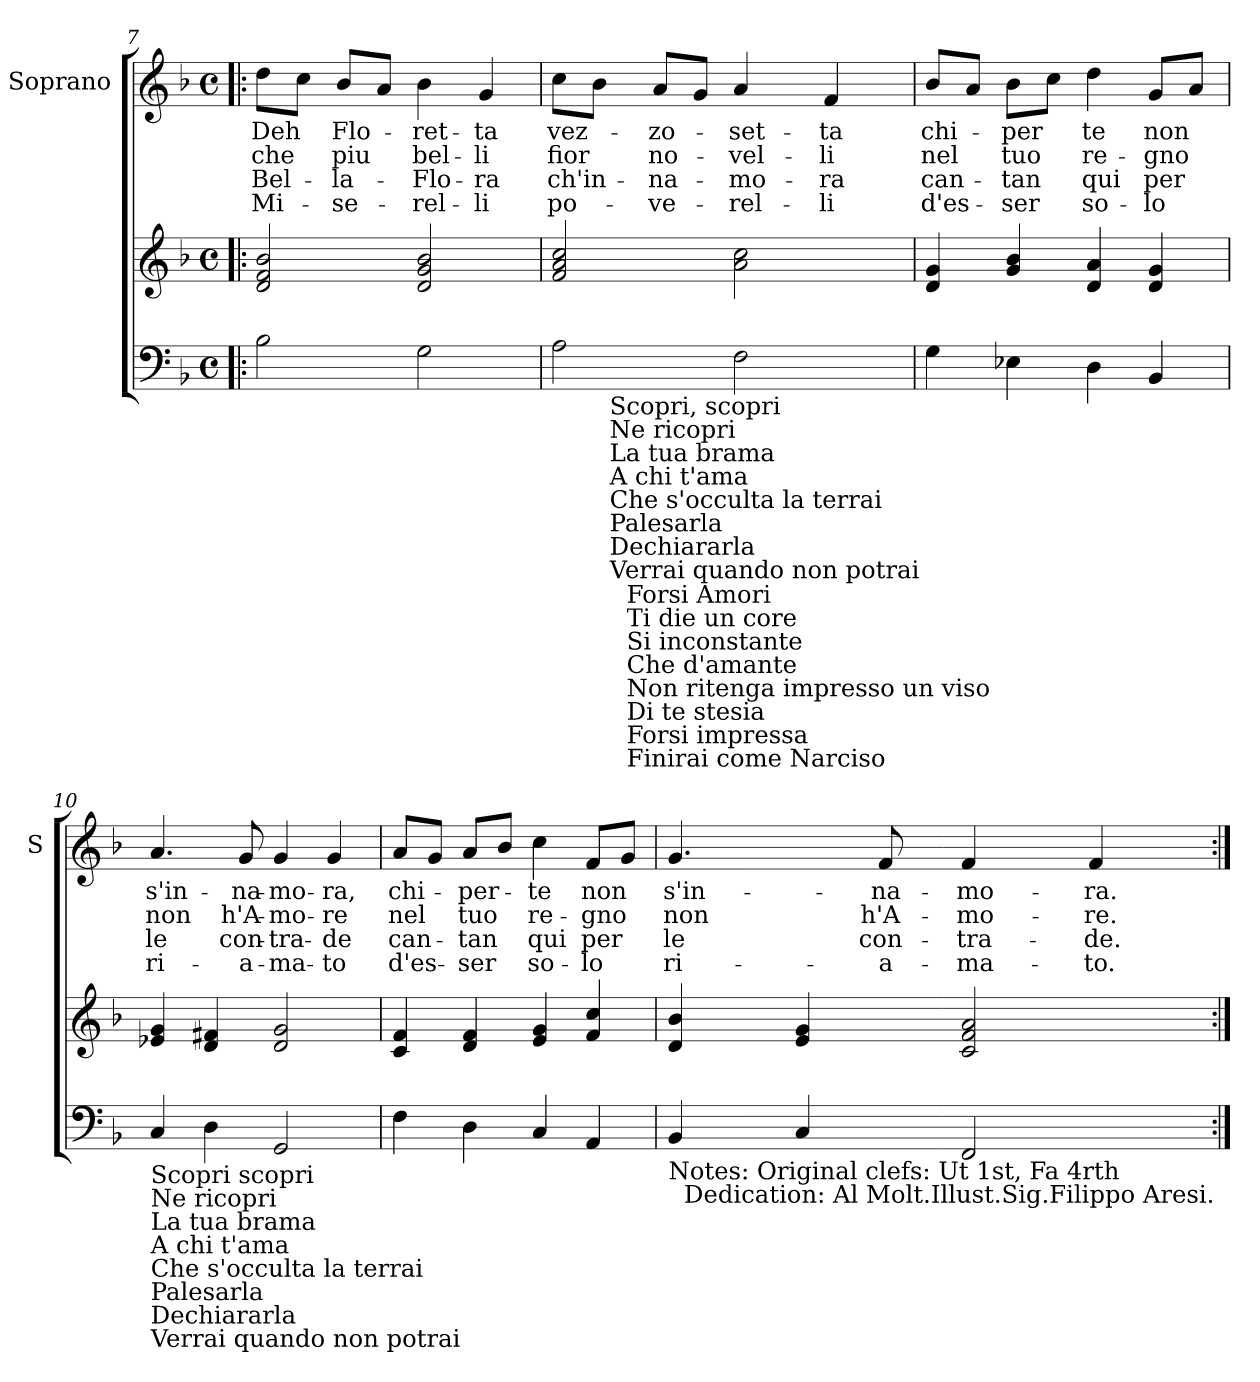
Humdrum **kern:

**kern	**kern	**kern	**text	**text	**text	**text
*part2	*part2	*part1	*part1	*part1	*part1	*part1
*staff3	*staff2	*staff1	*staff1	*staff1	*staff1	*staff1
*	*	*I"Soprano	*	*	*	*
*	*	*I'S	*	*	*	*
*clefF4	*clefG2	*clefG2	*	*	*	*
*k[b-]	*k[b-]	*k[b-]	*	*	*	*
*F:	*F:	*F:	*	*	*	*
*M4/4	*M4/4	*M4/4	*	*	*	*
*met(c)	*met(c)	*met(c)	*	*	*	*
=7!|:	=7!|:	=7!|:	=7!|:	=7!|:	=7!|:	=7!|:
2B-\	2d/ 2f/ 2b-/	8dd\L	Deh	che	Bel-	Mi-
.	.	8cc\J	.	.	.	.
.	.	8b-/L	Flo-	piu	-la-	-se-
.	.	8a/J	.	.	.	.
2G\	2d/ 2g/ 2b-/	4b-\	-ret-	bel-	-Flo-	-rel-
.	.	4g/	-ta	-li	-ra	-li
=8	=8	=8	=8	=8	=8	=8
*^	*	*	*	*	*	*
*	*^	*	*	*	*	*	*
2A\	8ryy	8.ryy	2f/ 2a/ 2cc/	8cc\L	vez-	fior	ch'in-	po-
.	32ryy	.	.	8b-\J	.	.	.	.
!	!LO:TX:b:t=Scopri, scopri\nNe ricopri\nLa tua brama\nA chi t'ama\nChe s'occulta la terrai\nPalesarla\nDechiararla\nVerrai quando non potrai	!	!	!	!	!	!	!
.	2ryy	.	.	.	.	.	.	.
!	!	!LO:TX:b:t=Forsi Amori\nTi die un core\nSi inconstante\nChe d'amante\nNon ritenga impresso un viso\nDi te stesia\nForsi impressa\nFinirai come Narciso	!	!	!	!	!	!
.	.	2ryy	.	.	.	.	.	.
.	.	.	.	8a/L	-zo-	no-	-na-	-ve-
.	.	.	.	8g/J	.	.	.	.
2F\	.	.	2a\ 2cc\	4a/	-set-	-vel-	-mo-	-rel-
.	4ryy	.	.	.	.	.	.	.
.	.	4ryy	.	.	.	.	.	.
.	.	.	.	4f/	-ta	-li	-ra	-li
.	16.ryy	.	.	.	.	.	.	.
.	.	16ryy	.	.	.	.	.	.
*v	*v	*v	*	*	*	*	*	*
=9	=9	=9	=9	=9	=9	=9
4G\	4d/ 4g/	8b-/L	chi-	nel	can-	d'es-
.	.	8a/J	.	.	.	.
4E-X\	4g/ 4b-/	8b-\L	-per	tuo	-tan	-ser
.	.	8cc\J	.	.	.	.
4D\	4d/ 4a/	4dd\	te	re-	qui	so-
4BB-/	4d/ 4g/	8g/L	non	-gno	per	-lo
.	.	8a/J	.	.	.	.
!!LO:LB:g=z
=10	=10	=10	=10	=10	=10	=10
!LO:TX:b:t=Scopri scopri\nNe ricopri\nLa tua brama\nA chi t'ama\nChe s'occulta la terrai\nPalesarla\nDechiararla\nVerrai quando non potrai	!	!	!	!	!	!
4C/	4e-X/ 4g/	4.a/	s'in-	non	le	ri-
4D\	4d/ 4f#X/	.	.	.	.	.
.	.	8g/	-na-	h'A-	con-	-a-
2GG/	2d/ 2g/	4g/	-mo-	-mo-	-tra-	-ma-
.	.	4g/	-ra,	-re	-de	-to
=11	=11	=11	=11	=11	=11	=11
4F\	4c/ 4f/	8a/L	chi-	nel	can-	d'es-
.	.	8g/J	.	.	.	.
4D\	4d/ 4f/	8a/L	-per-	tuo	-tan	-ser
.	.	8b-/J	.	.	.	.
4C/	4e/ 4g/	4cc\	-te	re-	qui	so-
4AA/	4f/ 4cc/	8f/L	non	-gno	per	-lo
.	.	8g/J	.	.	.	.
=12	=12	=12	=12	=12	=12	=12
!LO:TX:b:t=Notes&colon; Original clefs&colon; Ut 1st, Fa 4rth\n           Dedication&colon; Al Molt.Illust.Sig.Filippo Aresi.	!	!	!	!	!	!
4BB-/	4d/ 4b-/	4.g/	s'in-	non	le	ri-
4C/	4e/ 4g/	.	.	.	.	.
.	.	8f/	-na-	h'A-	con-	-a-
2FF/	2c/ 2f/ 2a/	4f/	-mo-	-mo-	-tra-	-ma-
.	.	4f/	-ra.	-re.	-de.	-to.
=:|!	=:|!	=:|!	=:|!	=:|!	=:|!	=:|!
*-	*-	*-	*-	*-	*-	*-
